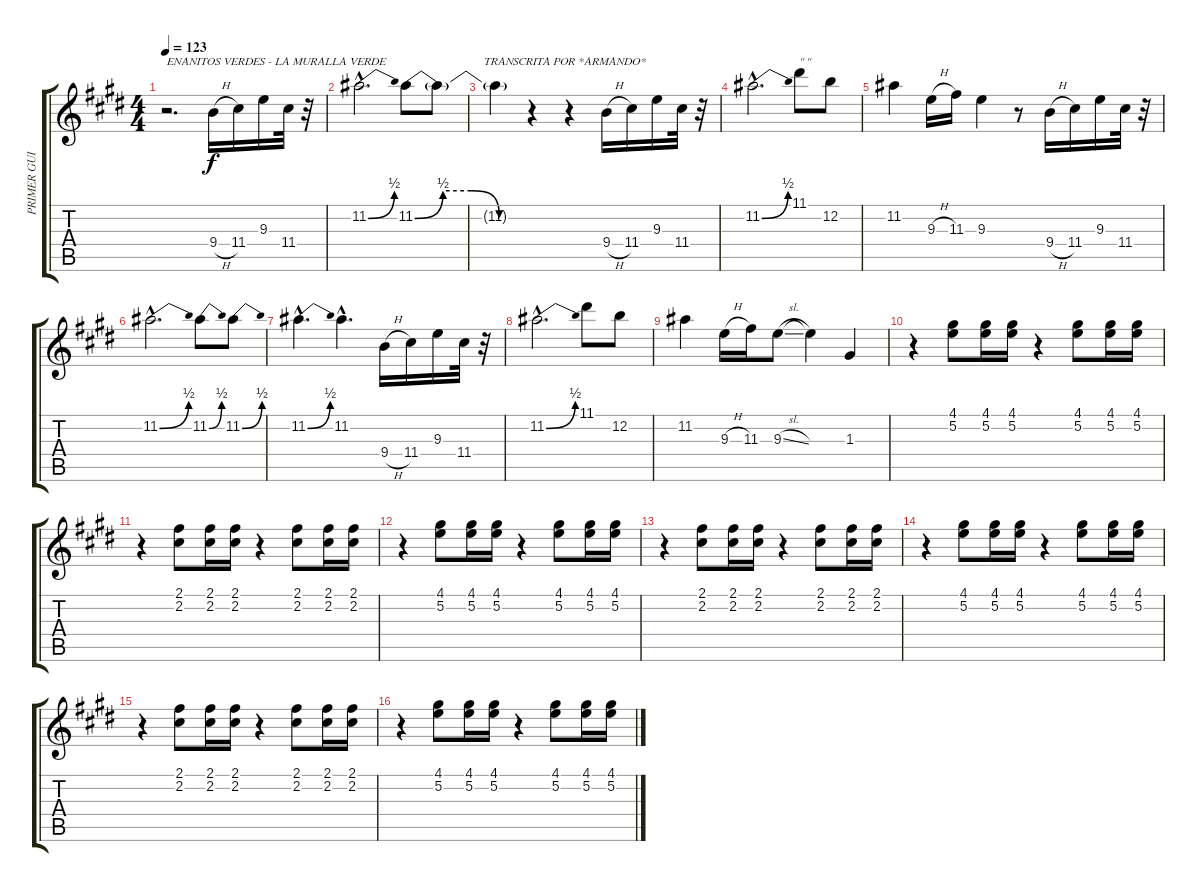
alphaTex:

\track ("PRIMER GUITARRA" "PRIMER GUI") {instrument overdrivenguitar}
\staff {score tabs}
\tuning (E4 B3 G3 D3 A2 E2) {hide}
\ts (4 4)
\tempo 123
\clef g2
\ks c#minor
r.2{d txt "ENANITOS VERDES - LA MURALLA VERDE" dy f instrument overdrivenguitar} 9.4{h}.16 11.4.16 9.3.16 11.4.32 r.32 |
11.2{be (bend 0 0 60 2) hac}.2{d} 11.2{be (custom 0 0 15 2 30 2 45 0 60 0)}.8{txt "                          TRANSCRITA POR *ARMANDO*"} 11.2{t}.8 |
11.2{t}.4 r.4 r.4 9.4{h}.16 11.4.16 9.3.16 11.4.32 r.32 |
11.2{be (bend 0 0 60 2) hac}.2{d} 11.1.8{txt "\" \""} 12.2.8 |
11.2.4 9.3{h}.16 11.3.16 9.3.4 r.8 9.4{h}.16 11.4.16 9.3.16 11.4.32 r.32 |
11.2{be (bend 0 0 60 2) hac}.2{d} 11.2{be (bend 0 0 60 2)}.8 11.2{be (bend 0 0 60 2)}.8 |
11.2{be (bend 0 0 60 2) hac}.4{d} 11.2{hac}.4{d} 9.4{h}.16 11.4.16 9.3.16 11.4.32 r.32 |
11.2{be (bend 0 0 60 2) hac}.2{d} 11.1.8 12.2.8 |
11.2.4 9.3{h}.16 11.3.16 9.3{sl}.8 9.3{t}.4 1.3.4 |
r.4{instrument electricguitarclean} (4.1 5.2).8 (4.1 5.2).16 (4.1 5.2).16 r.4 (4.1 5.2).8 (4.1 5.2).16 (4.1 5.2).16 |
r.4 (2.1 2.2).8 (2.1 2.2).16 (2.1 2.2).16 r.4 (2.1 2.2).8 (2.1 2.2).16 (2.1 2.2).16 |
r.4{instrument electricguitarclean} (4.1 5.2).8 (4.1 5.2).16 (4.1 5.2).16 r.4 (4.1 5.2).8 (4.1 5.2).16 (4.1 5.2).16 |
r.4 (2.1 2.2).8 (2.1 2.2).16 (2.1 2.2).16 r.4 (2.1 2.2).8 (2.1 2.2).16 (2.1 2.2).16 |
r.4{instrument electricguitarclean} (4.1 5.2).8 (4.1 5.2).16 (4.1 5.2).16 r.4 (4.1 5.2).8 (4.1 5.2).16 (4.1 5.2).16 |
r.4 (2.1 2.2).8 (2.1 2.2).16 (2.1 2.2).16 r.4 (2.1 2.2).8 (2.1 2.2).16 (2.1 2.2).16 |
r.4{instrument electricguitarclean} (4.1 5.2).8 (4.1 5.2).16 (4.1 5.2).16 r.4 (4.1 5.2).8 (4.1 5.2).16 (4.1 5.2).16
